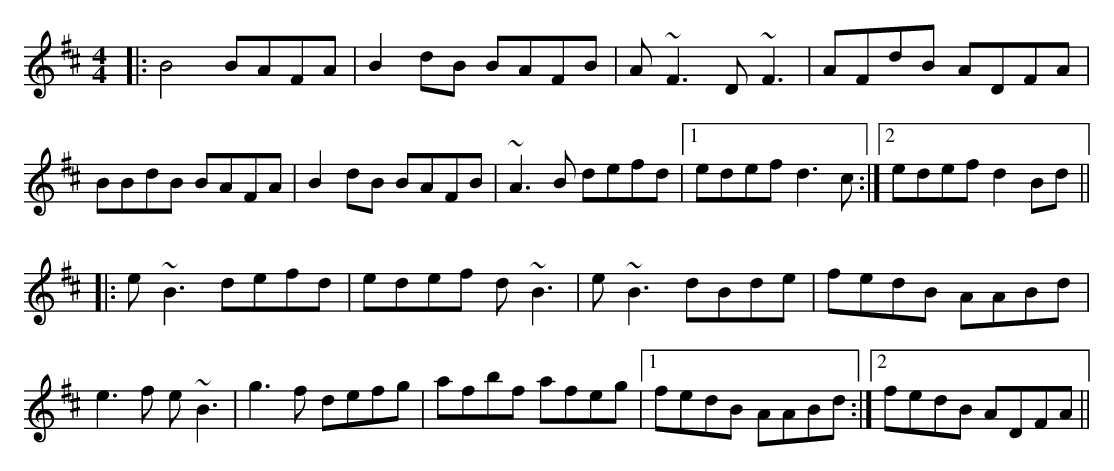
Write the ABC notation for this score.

X:1
M:4/4
K:D
|:B4 BAFA|B2 dB BAFB|A ~F3 D ~F3|AFdB ADFA|
BBdB BAFA|B2 dB BAFB|~A3 B defd|1 edef d3 c:|2 edef d2 Bd||
|:e ~B3 defd|edef d ~B3|e ~B3 dBde|fedB AABd|
e3 f e ~B3|g3 f defg|afbf afeg|1 fedB AABd:|2 fedB ADFA||
